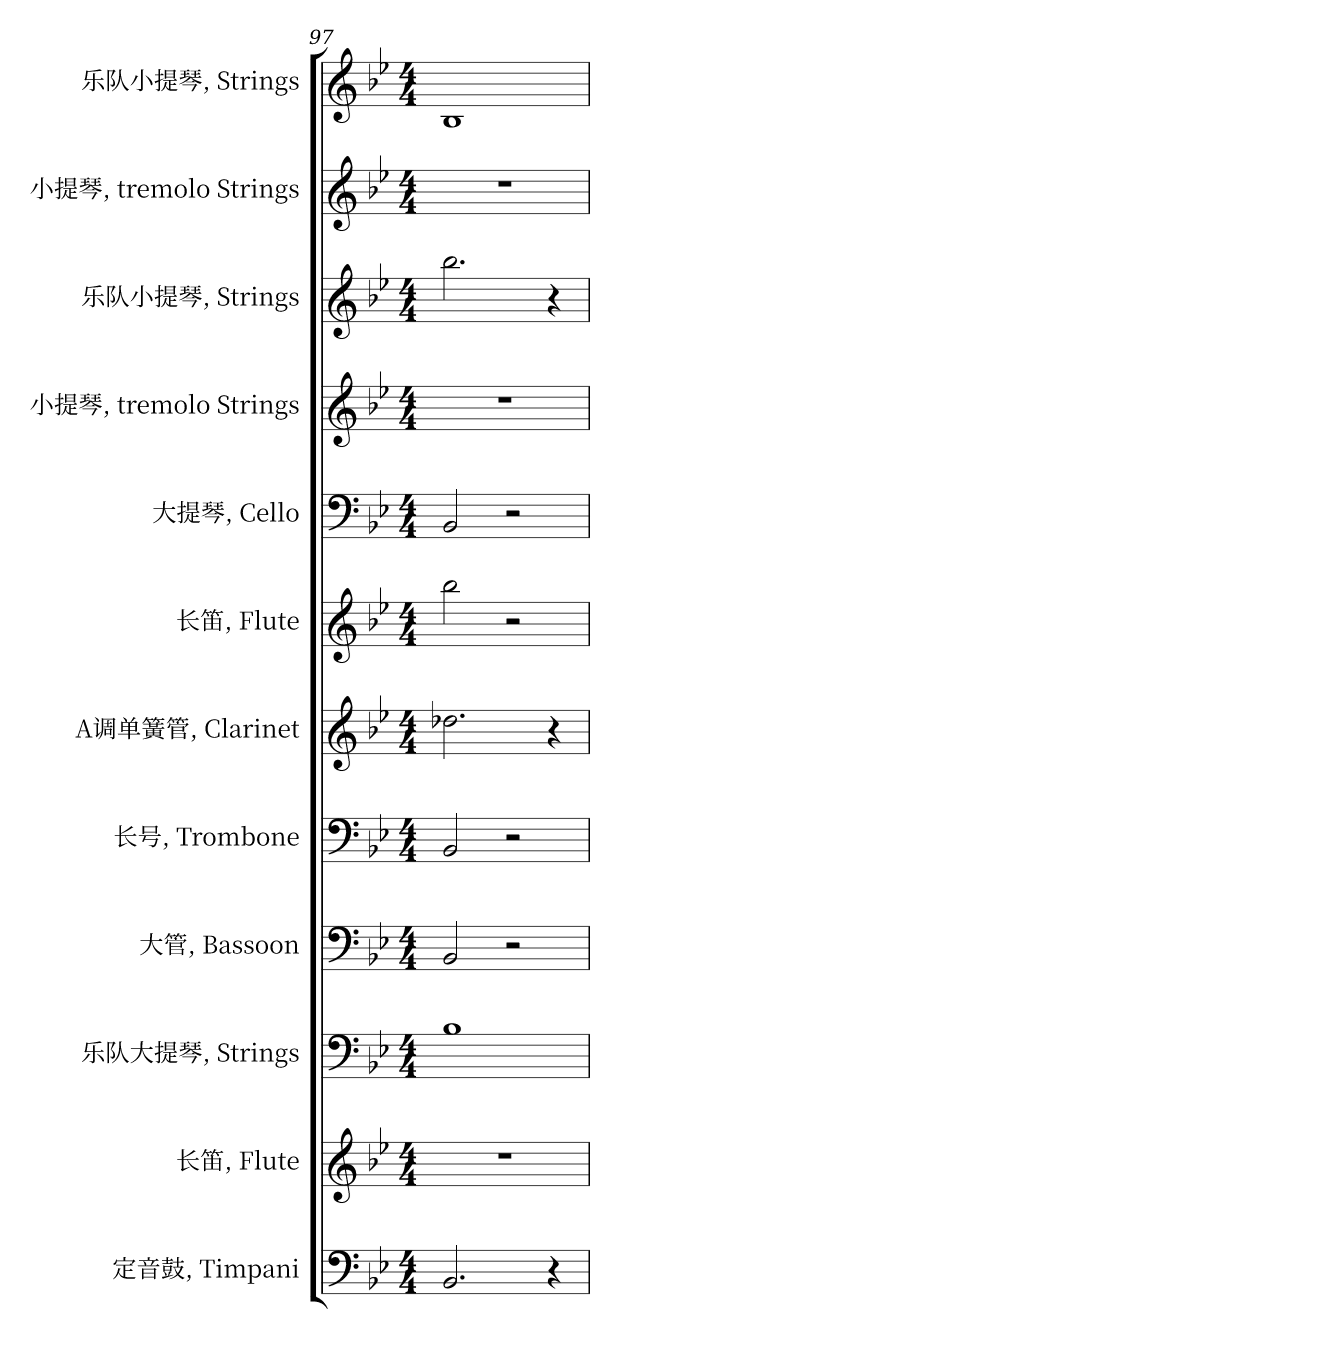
**kern	**kern	**kern	**kern	**kern	**kern	**kern	**kern	**kern	**kern	**kern	**kern
*part12	*part11	*part10	*part9	*part8	*part7	*part6	*part5	*part4	*part3	*part2	*part1
*staff12	*staff11	*staff10	*staff9	*staff8	*staff7	*staff6	*staff5	*staff4	*staff3	*staff2	*staff1
*I"定音鼓, Timpani	*I"长笛, Flute	*I"乐队大提琴, Strings	*I"大管, Bassoon	*I"长号, Trombone	*I"A调单簧管, Clarinet	*I"长笛, Flute	*I"大提琴, Cello	*I"小提琴, tremolo Strings	*I"乐队小提琴, Strings	*I"小提琴, tremolo Strings	*I"乐队小提琴, Strings
*I'Timp.	*I'Fl.	*	*I'Bsn.	*I'Tbn.	*I'A Cl.	*I'Fl.	*	*	*	*	*
*clefF4	*clefG2	*clefF4	*clefF4	*clefF4	*clefG2	*clefG2	*clefF4	*clefG2	*clefG2	*clefG2	*clefG2
*	*	*	*	*	*ITrd2c3	*	*	*	*	*	*
*k[b-e-]	*k[b-e-]	*k[b-e-]	*k[b-e-]	*k[b-e-]	*k[f#]	*k[b-e-]	*k[b-e-]	*k[b-e-]	*k[b-e-]	*k[b-e-]	*k[b-e-]
*M4/4	*M4/4	*M4/4	*M4/4	*M4/4	*M4/4	*M4/4	*M4/4	*M4/4	*M4/4	*M4/4	*M4/4
=97	=97	=97	=97	=97	=97	=97	=97	=97	=97	=97	=97
2.BB-/	1r	1B-	2BB-/	2BB-/	2.b-X\	2bb-\	2BB-/	1r	2.bb-\	1r	1B-
.	.	.	2r	2r	.	2r	2r	.	.	.	.
4r	.	.	.	.	4r	.	.	.	4r	.	.
=	=	=	=	=	=	=	=	=	=	=	=
*-	*-	*-	*-	*-	*-	*-	*-	*-	*-	*-	*-
